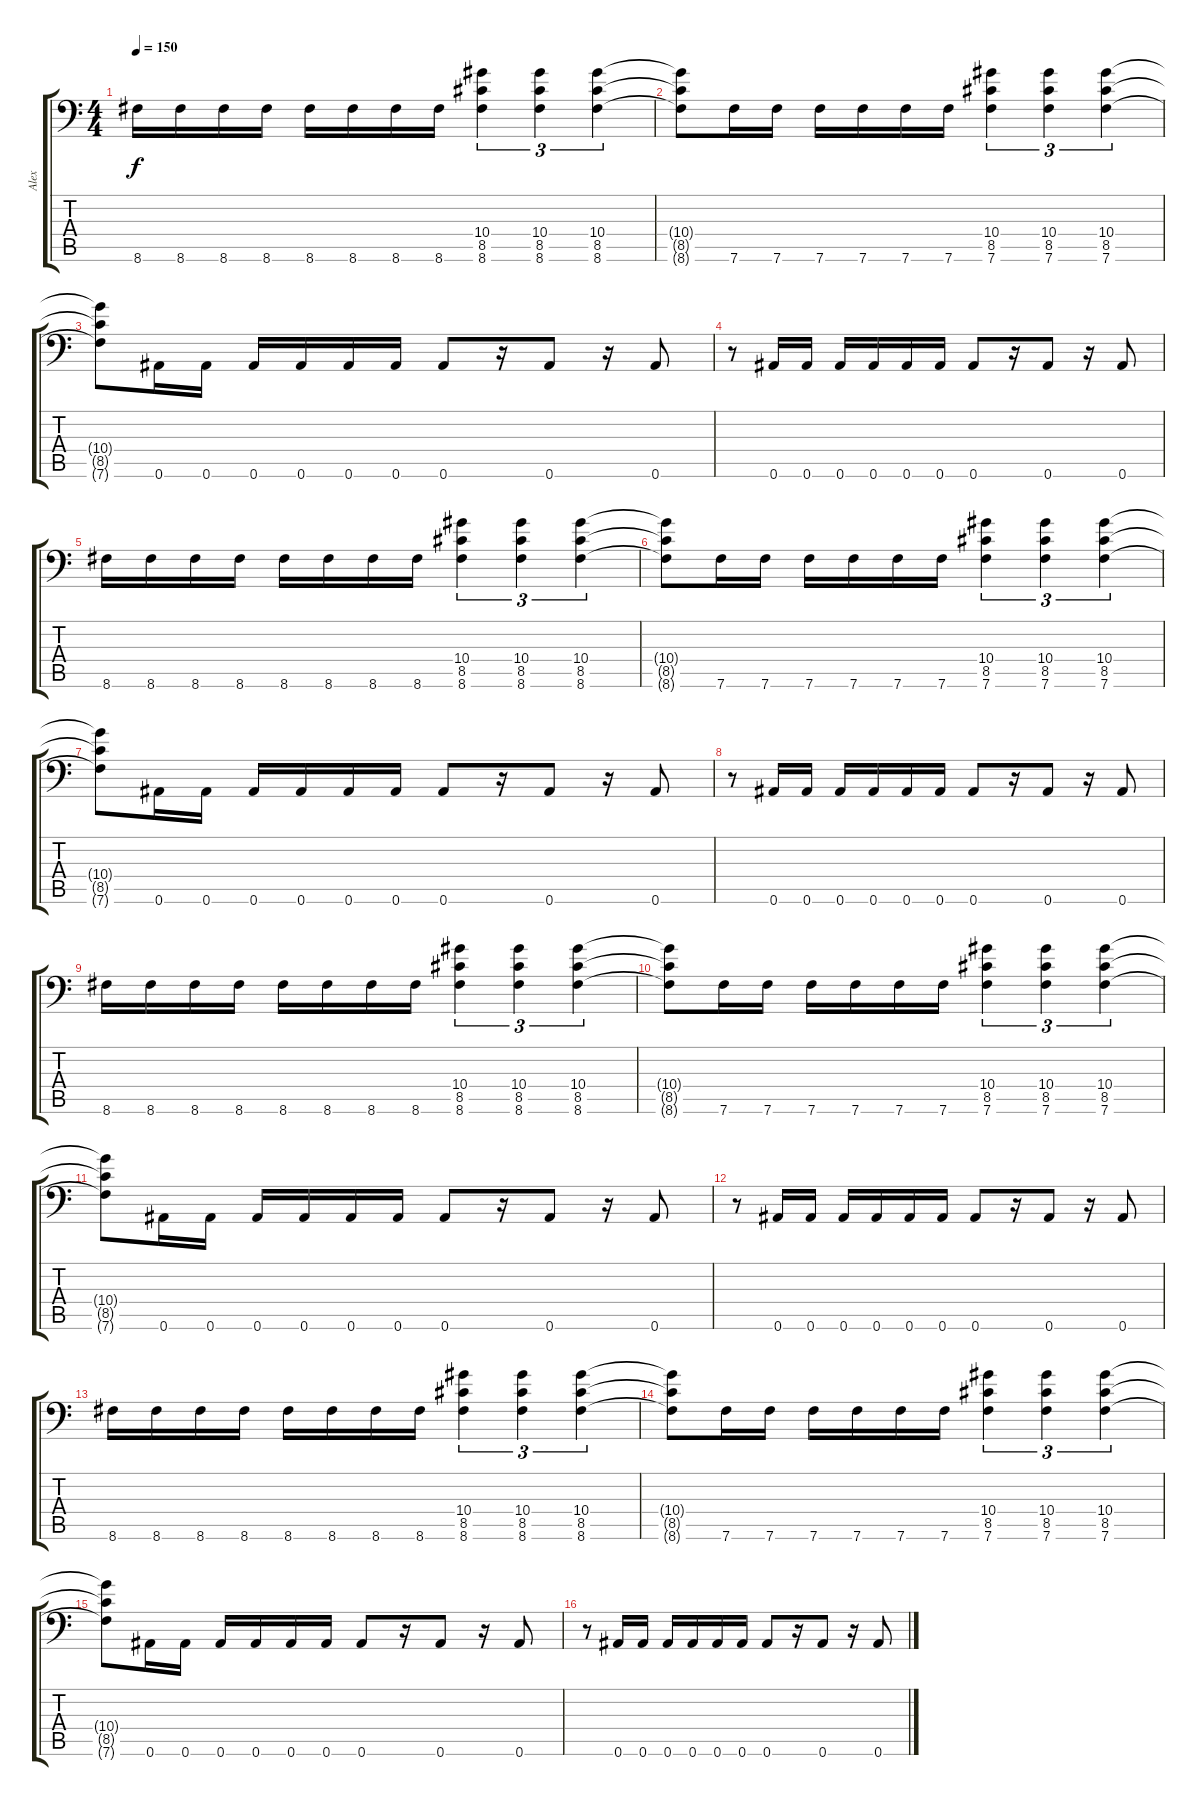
\track ("Alex" "Alex") {instrument distortionguitar}
\staff {score tabs}
\tuning (C4 G3 Eb3 Bb2 F2 Bb1) {hide}
\ts (4 4)
\tempo 150
\clef f4
\ks c
8.6.16{dy f} 8.6.16 8.6.16 8.6.16 8.6.16 8.6.16 8.6.16 8.6.16 (10.4 8.5 8.6).4{tu (3 2)} (10.4 8.5 8.6).4{tu (3 2)} (10.4 8.5 8.6).4{tu (3 2)} |
(10.4{t} 8.5{t} 8.6{t}).8 7.6.16 7.6.16 7.6.16 7.6.16 7.6.16 7.6.16 (10.4 8.5 7.6).4{tu (3 2)} (10.4 8.5 7.6).4{tu (3 2)} (10.4 8.5 7.6).4{tu (3 2)} |
(10.4{t} 8.5{t} 7.6{t}).8 0.6.16 0.6.16 0.6.16 0.6.16 0.6.16 0.6.16 0.6.8 r.16 0.6.8 r.16 0.6.8 |
r.8 0.6.16 0.6.16 0.6.16 0.6.16 0.6.16 0.6.16 0.6.8 r.16 0.6.8 r.16 0.6.8 |
8.6.16 8.6.16 8.6.16 8.6.16 8.6.16 8.6.16 8.6.16 8.6.16 (10.4 8.5 8.6).4{tu (3 2)} (10.4 8.5 8.6).4{tu (3 2)} (10.4 8.5 8.6).4{tu (3 2)} |
(10.4{t} 8.5{t} 8.6{t}).8 7.6.16 7.6.16 7.6.16 7.6.16 7.6.16 7.6.16 (10.4 8.5 7.6).4{tu (3 2)} (10.4 8.5 7.6).4{tu (3 2)} (10.4 8.5 7.6).4{tu (3 2)} |
(10.4{t} 8.5{t} 7.6{t}).8 0.6.16 0.6.16 0.6.16 0.6.16 0.6.16 0.6.16 0.6.8 r.16 0.6.8 r.16 0.6.8 |
r.8 0.6.16 0.6.16 0.6.16 0.6.16 0.6.16 0.6.16 0.6.8 r.16 0.6.8 r.16 0.6.8 |
8.6.16 8.6.16 8.6.16 8.6.16 8.6.16 8.6.16 8.6.16 8.6.16 (10.4 8.5 8.6).4{tu (3 2)} (10.4 8.5 8.6).4{tu (3 2)} (10.4 8.5 8.6).4{tu (3 2)} |
(10.4{t} 8.5{t} 8.6{t}).8 7.6.16 7.6.16 7.6.16 7.6.16 7.6.16 7.6.16 (10.4 8.5 7.6).4{tu (3 2)} (10.4 8.5 7.6).4{tu (3 2)} (10.4 8.5 7.6).4{tu (3 2)} |
(10.4{t} 8.5{t} 7.6{t}).8 0.6.16 0.6.16 0.6.16 0.6.16 0.6.16 0.6.16 0.6.8 r.16 0.6.8 r.16 0.6.8 |
r.8 0.6.16 0.6.16 0.6.16 0.6.16 0.6.16 0.6.16 0.6.8 r.16 0.6.8 r.16 0.6.8 |
8.6.16 8.6.16 8.6.16 8.6.16 8.6.16 8.6.16 8.6.16 8.6.16 (10.4 8.5 8.6).4{tu (3 2)} (10.4 8.5 8.6).4{tu (3 2)} (10.4 8.5 8.6).4{tu (3 2)} |
(10.4{t} 8.5{t} 8.6{t}).8 7.6.16 7.6.16 7.6.16 7.6.16 7.6.16 7.6.16 (10.4 8.5 7.6).4{tu (3 2)} (10.4 8.5 7.6).4{tu (3 2)} (10.4 8.5 7.6).4{tu (3 2)} |
(10.4{t} 8.5{t} 7.6{t}).8 0.6.16 0.6.16 0.6.16 0.6.16 0.6.16 0.6.16 0.6.8 r.16 0.6.8 r.16 0.6.8 |
r.8 0.6.16 0.6.16 0.6.16 0.6.16 0.6.16 0.6.16 0.6.8 r.16 0.6.8 r.16 0.6.8
